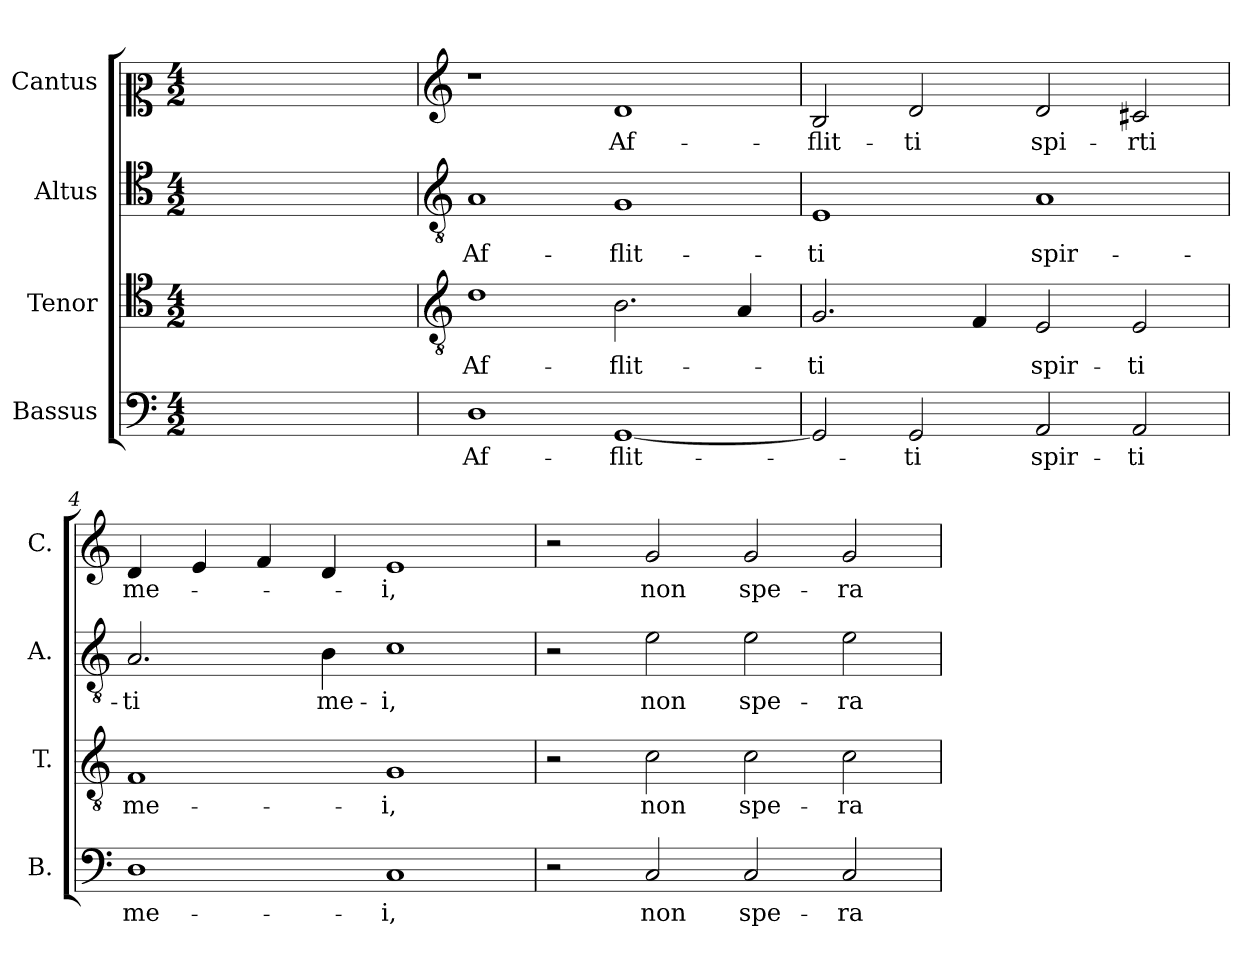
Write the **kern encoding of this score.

**kern	**text	**kern	**text	**kern	**text	**kern	**text
*part4	*part4	*part3	*part3	*part2	*part2	*part1	*part1
*staff4	*staff4	*staff3	*staff3	*staff2	*staff2	*staff1	*staff1
*I"Bassus	*	*I"Tenor	*	*I"Altus	*	*I"Cantus	*
*I'B.	*	*I'T.	*	*I'A.	*	*I'C.	*
!!LO:PB:g=z
*clefF4	*	*clefC4	*	*clefC4	*	*clefC2	*
*	*	*ITrd7c12	*	*ITrd7c12	*	*	*
*k[]	*	*k[]	*	*k[]	*	*k[]	*
*C:	*	*C:	*	*C:	*	*C:	*
*M4/2	*	*M4/2	*	*M4/2	*	*M4/2	*
=1	=1	=1	=1	=1	=1	=1	=1
!LO:N:vis=1	!	!LO:N:vis=1	!	!LO:N:vis=1	!	!LO:N:vis=1	!
0ryy	.	0ryy	.	0ryy	.	0ryy	.
=2	=2	=2	=2	=2	=2	=2	=2
*	*	*clefGv2	*	*clefGv2	*	*clefG2	*
!	!LO:LY:b:color=#000000	!	!	!	!	!	!
!	!	!	!LO:LY:b:color=#000000	!	!	!	!
!	!	!	!	!	!LO:LY:b:color=#000000	!	!
1Di	Af-	1Di	Af-	1AAi	Af-	1r	.
!	!LO:LY:b:color=#000000	!	!	!	!	!	!
!	!	!	!LO:LY:b:color=#000000	!	!	!	!
!	!	!	!	!	!LO:LY:b:color=#000000	!	!
!	!	!	!	!	!	!	!LO:LY:b:color=#000000
[<1GGi	-flit-	2.BBi\	-flit-	1GGi	-flit-	1di	Af-
.	.	4AAi/	.	.	.	.	.
=3	=3	=3	=3	=3	=3	=3	=3
!	!	!	!LO:LY:b:color=#000000	!	!	!	!
!	!	!	!	!	!LO:LY:b:color=#000000	!	!
!	!	!	!	!	!	!	!LO:LY:b:color=#000000
2GGi/]	.	2.GGi/	-ti	1EEi	-ti	2Bi/	-flit-
!	!LO:LY:b:color=#000000	!	!	!	!	!	!
!	!	!	!	!	!	!	!LO:LY:b:color=#000000
2GGi/	-ti	.	.	.	.	2di/	-ti
.	.	4FFi/	.	.	.	.	.
!	!LO:LY:b:color=#000000	!	!	!	!	!	!
!	!	!	!LO:LY:b:color=#000000	!	!	!	!
!	!	!	!	!	!LO:LY:b:color=#000000	!	!
!	!	!	!	!	!	!	!LO:LY:b:color=#000000
2AAi/	spir-	2EEi/	spir-	1AAi	spir-	2di/	spi-
!	!LO:LY:b:color=#000000	!	!	!	!	!	!
!	!	!	!LO:LY:b:color=#000000	!	!	!	!
!	!	!	!	!	!	!	!LO:LY:b:color=#000000
2AAi/	-ti	2EEi/	-ti	.	.	2c#i/	-rti
=4	=4	=4	=4	=4	=4	=4	=4
!	!LO:LY:b:color=#000000	!	!	!	!	!	!
!	!	!	!LO:LY:b:color=#000000	!	!	!	!
!	!	!	!	!	!LO:LY:b:color=#000000	!	!
!	!	!	!	!	!	!	!LO:LY:b:color=#000000
1Di	me-	1FFi	me-	2.AAi/	-ti	4di/	me-
.	.	.	.	.	.	4ei/	.
.	.	.	.	.	.	4fi/	.
!	!	!	!	!	!LO:LY:b:color=#000000	!	!
.	.	.	.	4BBi\	me-	4di/	.
!	!LO:LY:b:color=#000000	!	!	!	!	!	!
!	!	!	!LO:LY:b:color=#000000	!	!	!	!
!	!	!	!	!	!LO:LY:b:color=#000000	!	!
!	!	!	!	!	!	!	!LO:LY:b:color=#000000
1Ci	-i,	1GGi	-i,	1Ci	-i,	1ei	-i,
=5	=5	=5	=5	=5	=5	=5	=5
2r	.	2r	.	2r	.	2r	.
!	!LO:LY:b:color=#000000	!	!	!	!	!	!
!	!	!	!LO:LY:b:color=#000000	!	!	!	!
!	!	!	!	!	!LO:LY:b:color=#000000	!	!
!	!	!	!	!	!	!	!LO:LY:b:color=#000000
2Ci/	non	2Ci\	non	2Ei\	non	2gi/	non
!	!LO:LY:b:color=#000000	!	!	!	!	!	!
!	!	!	!LO:LY:b:color=#000000	!	!	!	!
!	!	!	!	!	!LO:LY:b:color=#000000	!	!
!	!	!	!	!	!	!	!LO:LY:b:color=#000000
2Ci/	spe-	2Ci\	spe-	2Ei\	spe-	2gi/	spe-
!	!LO:LY:b:color=#000000	!	!	!	!	!	!
!	!	!	!LO:LY:b:color=#000000	!	!	!	!
!	!	!	!	!	!LO:LY:b:color=#000000	!	!
!	!	!	!	!	!	!	!LO:LY:b:color=#000000
2Ci/	-ra-	2Ci\	-ra-	2Ei\	-ra-	2gi/	-ra-
=	=	=	=	=	=	=	=
*-	*-	*-	*-	*-	*-	*-	*-
